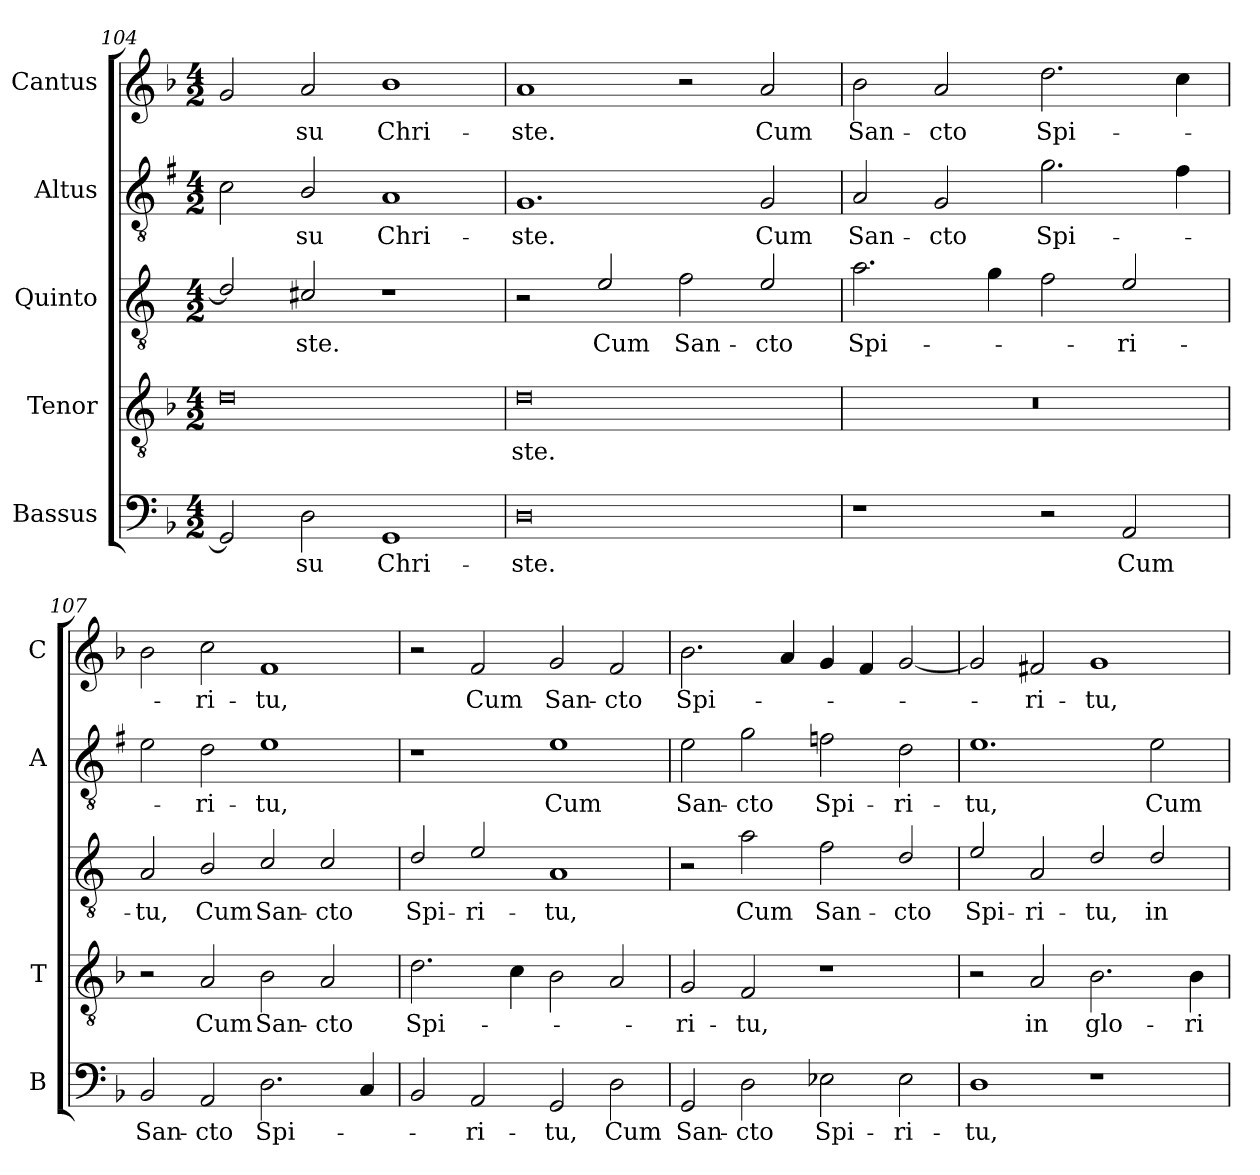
**kern	**text	**kern	**text	**kern	**text	**kern	**text	**kern	**text
*part5	*part5	*part4	*part4	*part3	*part3	*part2	*part2	*part1	*part1
*staff5	*staff5	*staff4	*staff4	*staff3	*staff3	*staff2	*staff2	*staff1	*staff1
*I"Bassus	*	*I"Tenor	*	*I"Quinto	*	*I"Altus	*	*I"Cantus	*
*I'B	*	*I'T	*	*	*	*I'A	*	*I'C	*
*clefF4	*	*clefGv2	*	*clefGv2	*	*clefGv2	*	*clefG2	*
*	*	*	*	*ITrd4c7	*	*ITrd1c2	*	*	*
*k[b-]	*	*k[b-]	*	*k[b-]	*	*k[b-]	*	*k[b-]	*
*F:	*	*F:	*	*F:	*	*F:	*	*F:	*
*M4/2	*	*M4/2	*	*M4/2	*	*M4/2	*	*M4/2	*
=104	=104	=104	=104	=104	=104	=104	=104	=104	=104
2GG/]	.	0d	.	2G/]	.	2B-\	.	2g/	.
!	!LO:LY:b	!	!	!	!LO:LY:b	!	!LO:LY:b	!	!LO:LY:b
2D\	-su	.	.	2F#X/	-ste.	2A/	-su	2a/	-su
!	!LO:LY:b	!	!	!	!	!	!LO:LY:b	!	!LO:LY:b
1GG	Chri-	.	.	1r	.	1G	Chri-	1b-	Chri-
=105	=105	=105	=105	=105	=105	=105	=105	=105	=105
!	!LO:LY:b	!	!LO:LY:b	!	!	!	!LO:LY:b	!	!LO:LY:b
0D	-ste.	0d	-ste.	2r	.	1.F	-ste.	1a	-ste.
!	!	!	!	!	!LO:LY:b	!	!	!	!
.	.	.	.	2A/	Cum	.	.	.	.
!	!	!	!	!	!LO:LY:b	!	!	!	!
.	.	.	.	2B-\	San-	.	.	2r	.
!	!	!	!	!	!LO:LY:b	!	!LO:LY:b	!	!LO:LY:b
.	.	.	.	2A/	-cto	2F/	Cum	2a/	Cum
!!LO:PB:g=z
=106	=106	=106	=106	=106	=106	=106	=106	=106	=106
!	!	!	!	!	!LO:LY:b	!	!LO:LY:b	!	!LO:LY:b
1r	.	0r	.	2.d\	Spi-	2G/	San-	2b-\	San-
!	!	!	!	!	!	!	!LO:LY:b	!	!LO:LY:b
.	.	.	.	.	.	2F/	-cto	2a/	-cto
.	.	.	.	4c\	.	.	.	.	.
!	!	!	!	!	!	!	!LO:LY:b	!	!LO:LY:b
2r	.	.	.	2B-\	.	2.f\	Spi-	2.dd\	Spi-
!	!LO:LY:b	!	!	!	!LO:LY:b	!	!	!	!
2AA/	Cum	.	.	2A/	-ri-	.	.	.	.
.	.	.	.	.	.	4e\	.	4cc\	.
=107	=107	=107	=107	=107	=107	=107	=107	=107	=107
!	!LO:LY:b	!	!	!	!LO:LY:b	!	!	!	!
2BB-/	San-	2r	.	2D/	-tu,	2d\	.	2b-\	.
!	!LO:LY:b	!	!LO:LY:b	!	!LO:LY:b	!	!LO:LY:b	!	!LO:LY:b
2AA/	-cto	2A/	Cum	2E/	Cum	2c\	-ri-	2cc\	-ri-
!	!LO:LY:b	!	!LO:LY:b	!	!LO:LY:b	!	!LO:LY:b	!	!LO:LY:b
2.D\	Spi-	2B-\	San-	2F/	San-	1d	-tu,	1f	-tu,
!	!	!	!LO:LY:b	!	!LO:LY:b	!	!	!	!
.	.	2A/	-cto	2F/	-cto	.	.	.	.
4C/	.	.	.	.	.	.	.	.	.
=108	=108	=108	=108	=108	=108	=108	=108	=108	=108
!	!	!	!LO:LY:b	!	!LO:LY:b	!	!	!	!
2BB-/	.	2.d\	Spi-	2G/	Spi-	1r	.	2r	.
!	!LO:LY:b	!	!	!	!LO:LY:b	!	!	!	!LO:LY:b
2AA/	-ri-	.	.	2A/	-ri-	.	.	2f/	Cum
.	.	4c\	.	.	.	.	.	.	.
!	!LO:LY:b	!	!	!	!LO:LY:b	!	!LO:LY:b	!	!LO:LY:b
2GG/	-tu,	2B-\	.	1D	-tu,	1d	Cum	2g/	San-
!	!LO:LY:b	!	!	!	!	!	!	!	!LO:LY:b
2D\	Cum	2A/	.	.	.	.	.	2f/	-cto
=109	=109	=109	=109	=109	=109	=109	=109	=109	=109
!	!LO:LY:b	!	!LO:LY:b	!	!	!	!LO:LY:b	!	!LO:LY:b
2GG/	San-	2G/	-ri-	2r	.	2d\	San-	2.b-\	Spi-
!	!LO:LY:b	!	!LO:LY:b	!	!LO:LY:b	!	!LO:LY:b	!	!
2D\	-cto	2F/	-tu,	2d\	Cum	2f\	-cto	.	.
.	.	.	.	.	.	.	.	4a/	.
!	!LO:LY:b	!	!	!	!LO:LY:b	!	!LO:LY:b	!	!
2E-X\	Spi-	1r	.	2B-\	San-	2e-X\	Spi-	4g/	.
.	.	.	.	.	.	.	.	4f/	.
!	!LO:LY:b	!	!	!	!LO:LY:b	!	!LO:LY:b	!	!
2E-\	-ri-	.	.	2G/	-cto	2c\	-ri-	[2g/	.
=110	=110	=110	=110	=110	=110	=110	=110	=110	=110
!	!LO:LY:b	!	!	!	!LO:LY:b	!	!LO:LY:b	!	!
1D	-tu,	2r	.	2A/	Spi-	1.d	-tu,	2g/]	.
!	!	!	!LO:LY:b	!	!LO:LY:b	!	!	!	!LO:LY:b
.	.	2A/	in	2D/	-ri-	.	.	2f#X/	-ri-
!	!	!	!LO:LY:b	!	!LO:LY:b	!	!	!	!LO:LY:b
1r	.	2.B-\	glo-	2G/	-tu,	.	.	1g	-tu,
!	!	!	!	!	!LO:LY:b	!	!LO:LY:b	!	!
.	.	.	.	2G/	in	2d\	Cum	.	.
!	!	!	!LO:LY:b	!	!	!	!	!	!
.	.	4B-\	-ri-	.	.	.	.	.	.
=	=	=	=	=	=	=	=	=	=
*-	*-	*-	*-	*-	*-	*-	*-	*-	*-
